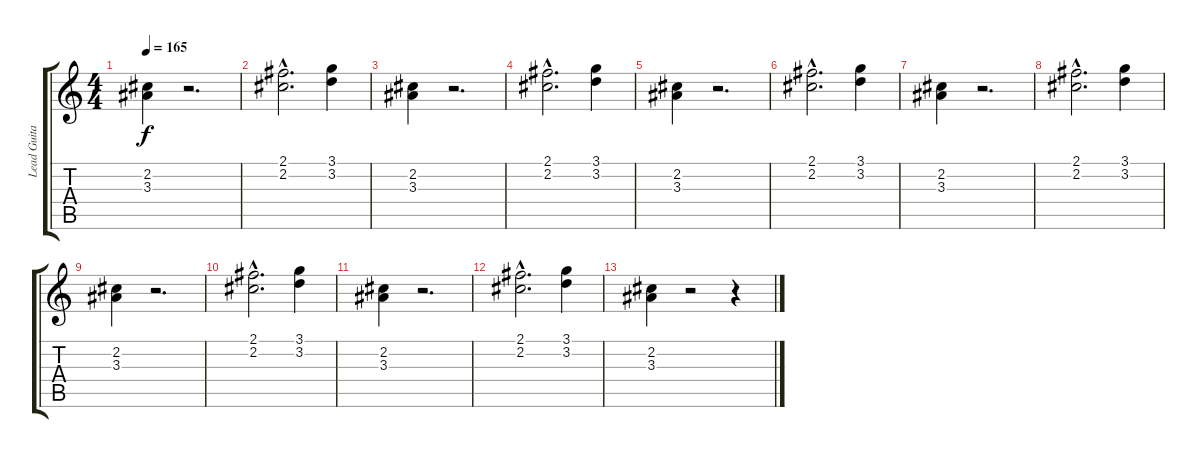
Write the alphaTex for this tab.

\track ("Lead Guitar 2" "Lead Guita") {instrument overdrivenguitar}
\staff {score tabs}
\tuning (E4 B3 G3 D3 A2 E2) {hide}
\ts (4 4)
\tempo 165
\clef g2
\ks c
(2.2 3.3).4{dy f} r.2{d} |
(2.1{hac} 2.2{hac}).2{d} (3.1 3.2).4 |
(2.2 3.3).4 r.2{d} |
(2.1{hac} 2.2{hac}).2{d} (3.1 3.2).4 |
(2.2 3.3).4 r.2{d} |
(2.1{hac} 2.2{hac}).2{d} (3.1 3.2).4 |
(2.2 3.3).4 r.2{d} |
(2.1{hac} 2.2{hac}).2{d} (3.1 3.2).4 |
(2.2 3.3).4 r.2{d} |
(2.1{hac} 2.2{hac}).2{d volume 13} (3.1 3.2).4{volume 10} |
(2.2 3.3).4{volume 9} r.2{d} |
(2.1{hac} 2.2{hac}).2{d volume 6} (3.1 3.2).4{volume 4} |
(2.2 3.3).4{volume 3} r.2 r.4
